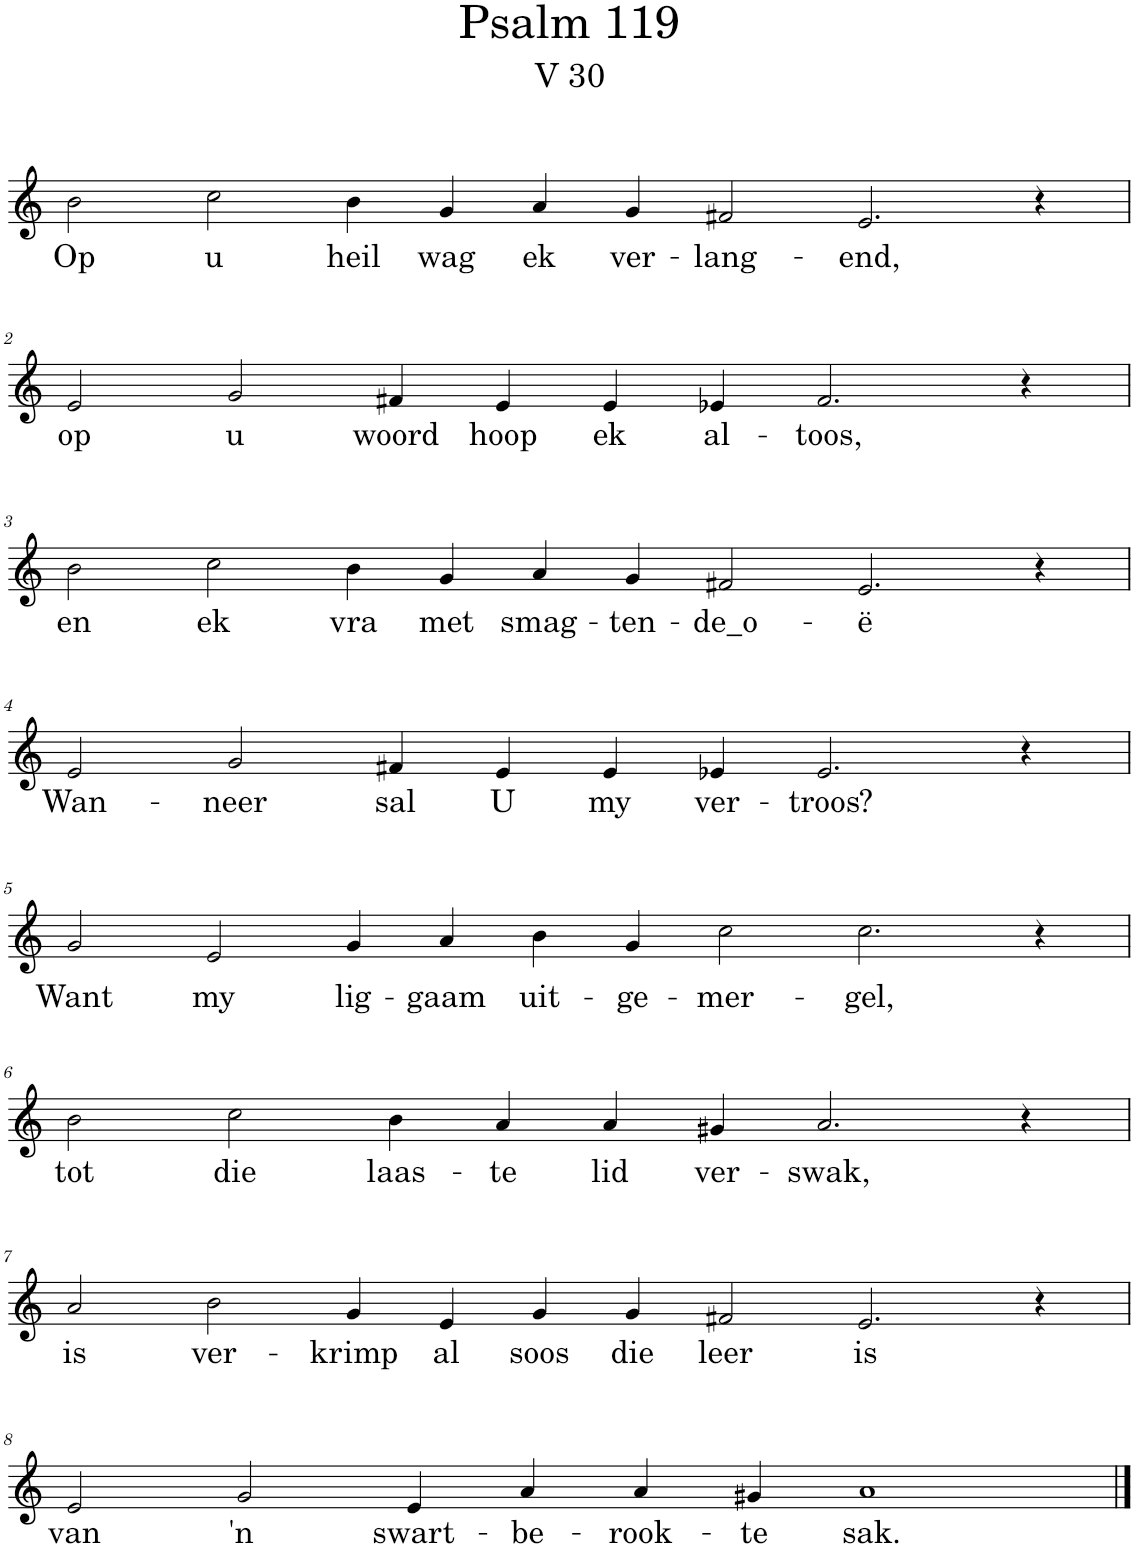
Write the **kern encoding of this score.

**kern	**text
*part1	*part1
*staff1	*staff1
*I"Pipe Organ	*
*I'Org.	*
*clefG2	*
*k[]	*
*M14/4	*
=1	=1
!	!LO:LY:b
2b\	Op
!	!LO:LY:b
2cc\	u
!	!LO:LY:b
4b\	heil
!	!LO:LY:b
4g/	wag
!	!LO:LY:b
4a/	ek
!	!LO:LY:b
4g/	ver-
!	!LO:LY:b
2f#X/	-lang-
!	!LO:LY:b
2.e/	-end,
4r	.
!!LO:LB:g=z
=2	=2
*M12/4	*
!	!LO:LY:b
2e/	op
!	!LO:LY:b
2g/	u
!	!LO:LY:b
4f#X/	woord
!	!LO:LY:b
4e/	hoop
!	!LO:LY:b
4e/	ek
!	!LO:LY:b
4e-X/	al-
!	!LO:LY:b
2.f#/	-toos,
4r	.
!!LO:LB:g=z
=3	=3
*M14/4	*
!	!LO:LY:b
2b\	en
!	!LO:LY:b
2cc\	ek
!	!LO:LY:b
4b\	vra
!	!LO:LY:b
4g/	met
!	!LO:LY:b
4a/	smag-
!	!LO:LY:b
4g/	-ten-
!	!LO:LY:b
2f#X/	-de_o-
!	!LO:LY:b
2.e/	-ë
4r	.
!!LO:LB:g=z
=4	=4
*M12/4	*
!	!LO:LY:b
2e/	Wan-
!	!LO:LY:b
2g/	-neer
!	!LO:LY:b
4f#X/	sal
!	!LO:LY:b
4e/	U
!	!LO:LY:b
4e/	my
!	!LO:LY:b
4e-X/	ver-
!	!LO:LY:b
2.e-/	-troos?
4r	.
!!LO:LB:g=z
=5	=5
*M14/4	*
!	!LO:LY:b
2g/	Want
!	!LO:LY:b
2e/	my
!	!LO:LY:b
4g/	lig-
!	!LO:LY:b
4a/	-gaam
!	!LO:LY:b
4b\	uit-
!	!LO:LY:b
4g/	-ge-
!	!LO:LY:b
2cc\	-mer-
!	!LO:LY:b
2.cc\	-gel,
4r	.
!!LO:LB:g=z
=6	=6
*M12/4	*
!	!LO:LY:b
2b\	tot
!	!LO:LY:b
2cc\	die
!	!LO:LY:b
4b\	laas-
!	!LO:LY:b
4a/	-te
!	!LO:LY:b
4a/	lid
!	!LO:LY:b
4g#X/	ver-
!	!LO:LY:b
2.a/	-swak,
4r	.
!!LO:LB:g=z
=7	=7
*M14/4	*
!	!LO:LY:b
2a/	is
!	!LO:LY:b
2b\	ver-
!	!LO:LY:b
4g/	-krimp
!	!LO:LY:b
4e/	al
!	!LO:LY:b
4g/	soos
!	!LO:LY:b
4g/	die
!	!LO:LY:b
2f#X/	leer
!	!LO:LY:b
2.e/	is
4r	.
!!LO:LB:g=z
=8	=8
!	!LO:LY:b
2e/	van
!	!LO:LY:b
2g/	'n
!	!LO:LY:b
4e/	swart-
!	!LO:LY:b
4a/	-be-
!	!LO:LY:b
4a/	-rook-
!	!LO:LY:b
4g#X/	-te
!	!LO:LY:b
1a	sak.
==	==
*-	*-
